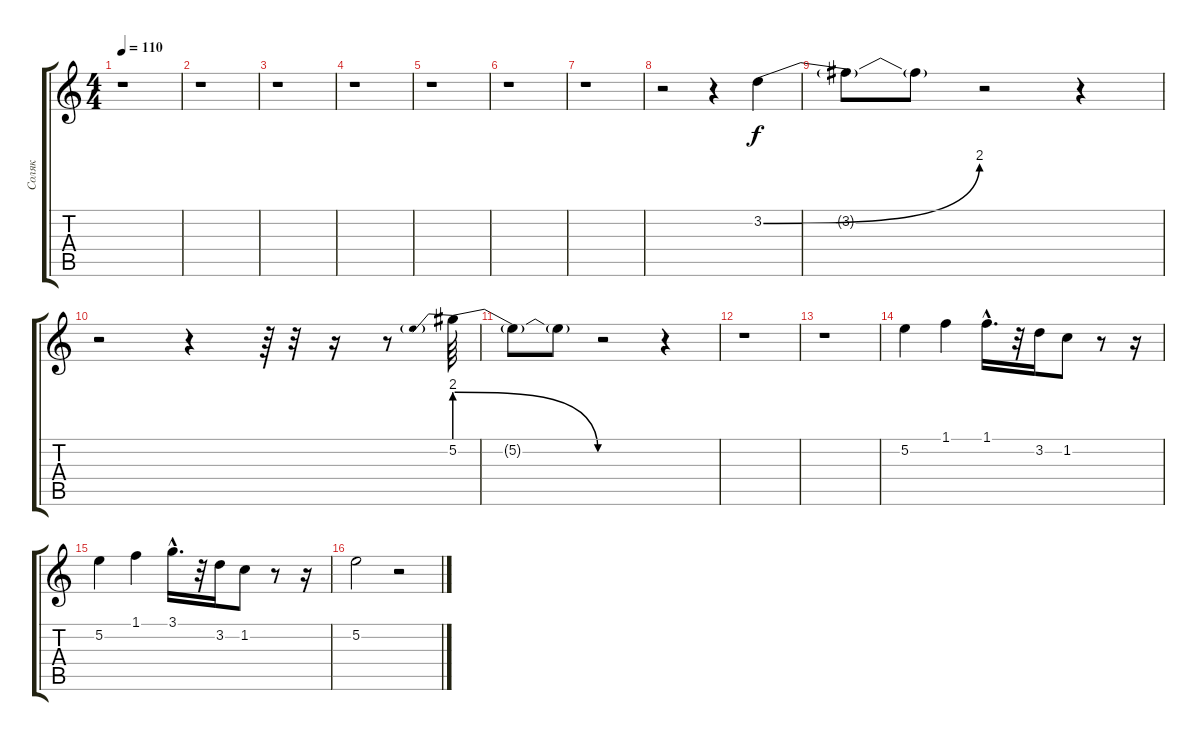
\track ("Соляк" "Соляк") {instrument distortionguitar}
\staff {score tabs}
\tuning (E4 B3 G3 D3 A2 E2) {hide}
\ts (4 4)
\tempo 110
\clef g2
\ks c
r.1{dy f instrument distortionguitar} |
r.1 |
r.1 |
r.1 |
r.1 |
r.1 |
r.1 |
r.2 r.4 3.2{be (bend 0 0 60 8)}.4 |
3.2{t}.8 3.2{t}.8 r.2 r.4 |
r.2 r.4 r.64 r.32 r.16 r.8 5.2{be (prebendrelease 0 8 60 0)}.64 |
5.2{t}.8 5.2{t}.8 r.2 r.4 |
r.1 |
r.1 |
5.2.4 1.1.4 1.1{hac}.16{d} r.32 3.2.16 1.2.8 r.8 r.16 |
5.2.4 1.1.4 3.1{hac}.16{d} r.32 3.2.16 1.2.8 r.8 r.16 |
5.2.2 r.2
